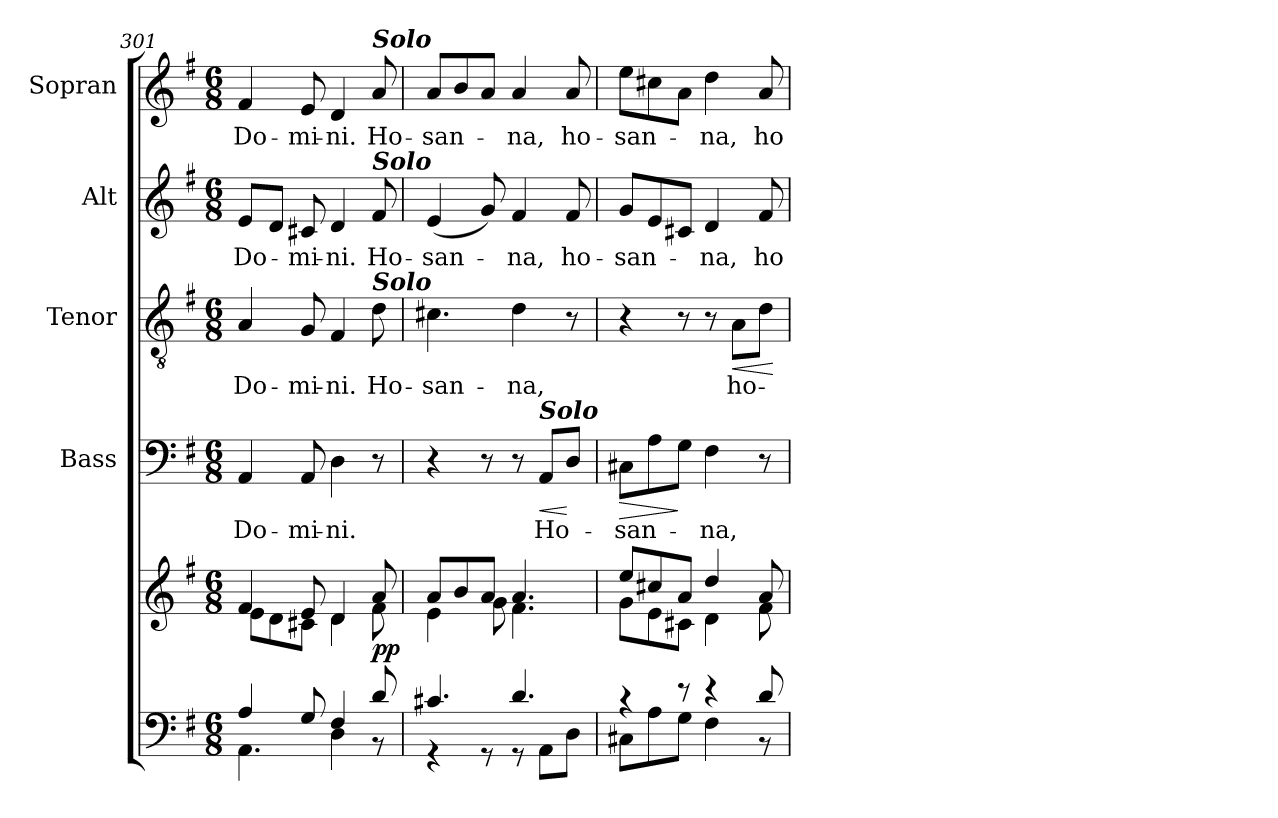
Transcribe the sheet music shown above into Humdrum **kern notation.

**kern	**kern	**dynam	**kern	**text	**dynam	**kern	**text	**dynam	**kern	**text	**kern	**text
*part5	*part5	*part5	*part4	*part4	*part4	*part3	*part3	*part3	*part2	*part2	*part1	*part1
*staff6	*staff5	*staff5/6	*staff4	*staff4	*staff4	*staff3	*staff3	*staff3	*staff2	*staff2	*staff1	*staff1
*	*	*	*I"Bass	*	*	*I"Tenor	*	*	*I"Alt	*	*I"Sopran	*
*	*	*	*I'B.	*	*	*I'T.	*	*	*I'A.	*	*I'S.	*
*clefF4	*clefG2	*	*clefF4	*	*	*clefGv2	*	*	*clefG2	*	*clefG2	*
*k[f#]	*k[f#]	*	*k[f#]	*	*	*k[f#]	*	*	*k[f#]	*	*k[f#]	*
*G:	*G:	*	*G:	*	*	*G:	*	*	*G:	*	*G:	*
*M6/8	*M6/8	*	*M6/8	*	*	*M6/8	*	*	*M6/8	*	*M6/8	*
=301	=301	=301	=301	=301	=301	=301	=301	=301	=301	=301	=301	=301
*^	*^	*	*	*	*	*	*	*	*	*	*	*
!	!	!	!	!	!	!LO:LY:b	!	!	!LO:LY:b	!	!	!LO:LY:b	!	!LO:LY:b
4A/	4.AA\	4f#/	8e\L	.	4AA/	Do-	.	4A/	Do-	.	8e/L	Do-	4f#/	Do-
.	.	.	8d\	.	.	.	.	.	.	.	8d/J	.	.	.
!	!	!	!	!	!	!LO:LY:b	!	!	!LO:LY:b	!	!	!LO:LY:b	!	!LO:LY:b
8G/	.	8e/	8c#X\J	.	8AA/	-mi-	.	8G/	-mi-	.	8c#X/	-mi-	8e/	-mi-
!	!	!	!	!	!	!LO:LY:b	!	!	!LO:LY:b	!	!	!LO:LY:b	!	!LO:LY:b
4F#/	4D\	4d/	4d\	.	4D\	-ni.	.	4F#/	-ni.	.	4d/	-ni.	4d/	-ni.
!	!	!	!	!	!	!	!	!	!	!	!	!	!LO:TX:a:Bi:t=Solo	!
!	!	!	!	!	!	!	!	!	!	!	!LO:TX:a:Bi:t=Solo	!	!	!
!	!	!	!	!	!	!	!	!LO:TX:a:Bi:t=Solo	!	!	!	!	!	!
!	!	!	!	!LO:DY:b	!	!	!	!	!LO:LY:b	!	!	!LO:LY:b	!	!LO:LY:b
8d/	8r	8a/	8f#\	pp	8r	.	.	8d\	Ho-	.	8f#/	Ho-	8a/	Ho-
=302	=302	=302	=302	=302	=302	=302	=302	=302	=302	=302	=302	=302	=302	=302
!	!	!	!	!	!	!	!	!	!LO:LY:b	!	!	!LO:LY:b	!	!LO:LY:b
4.c#X/	4r	8a/L	4e\	.	4r	.	.	4.c#X\	-san-	.	(<4e/	-san-	8a/L	-san-
.	.	8b/	.	.	.	.	.	.	.	.	.	.	8b/	.
.	8r	8a/J	8g\	.	8r	.	.	.	.	.	8g/)	.	8a/J	.
!	!	!	!	!	!	!	!	!	!LO:LY:b	!	!	!LO:LY:b	!	!LO:LY:b
4.d/	8r	4.a/	4.f#\	.	8r	.	.	4d\	-na,	.	4f#/	-na,	4a/	-na,
!	!	!	!	!	!LO:TX:a:Bi:t=Solo	!	!	!	!	!	!	!	!	!
!	!	!	!	!	!	!LO:LY:b	!LO:HP:b	!	!	!	!	!	!	!
.	8AA\L	.	.	.	8AA/L	Ho-	<	.	.	.	.	.	.	.
!	!	!	!	!	!	!	!	!	!	!	!	!LO:LY:b	!	!LO:LY:b
.	8D\J	.	.	.	8D/J	.	[	8r	.	.	8f#/	ho-	8a/	ho-
=303	=303	=303	=303	=303	=303	=303	=303	=303	=303	=303	=303	=303	=303	=303
!	!	!	!	!	!	!LO:LY:b	!LO:HP:b	!	!	!	!	!LO:LY:b	!	!LO:LY:b
4rc	8C#X\L	8ee/L	8g\L	.	8C#X\L	-san-	>	4r	.	.	8g/L	-san-	8ee\L	-san-
.	8A\	8cc#X/	8e\	.	8A\	.	.	.	.	.	8e/	.	8cc#X\	.
8rd	8G\J	8a/J	8c#X\J	.	8G\J	.	]	8r	.	.	8c#X/J	.	8a\J	.
!	!	!	!	!	!	!LO:LY:b	!	!	!	!	!	!LO:LY:b	!	!LO:LY:b
4rd	4F#\	4dd/	4d\	.	4F#\	-na,	.	8r	.	.	4d/	-na,	4dd\	-na,
!	!	!	!	!	!	!	!	!	!LO:LY:b	!LO:HP:b	!	!	!	!
.	.	.	.	.	.	.	.	8A\L	ho-	<	.	.	.	.
!	!	!	!	!	!	!	!	!	!	!	!	!LO:LY:b	!	!LO:LY:b
8d/	8r	8a/	8f#\	.	8r	.	.	8d\J	.	.	8f#/	ho-	8a/	ho-
*v	*v	*	*	*	*	*	*	*	*	*	*	*	*	*
*	*v	*v	*	*	*	*	*	*	*	*	*	*	*
.	.	.	.	.	.	.	.	[	.	.	.	.
=	=	=	=	=	=	=	=	=	=	=	=	=
*-	*-	*-	*-	*-	*-	*-	*-	*-	*-	*-	*-	*-
